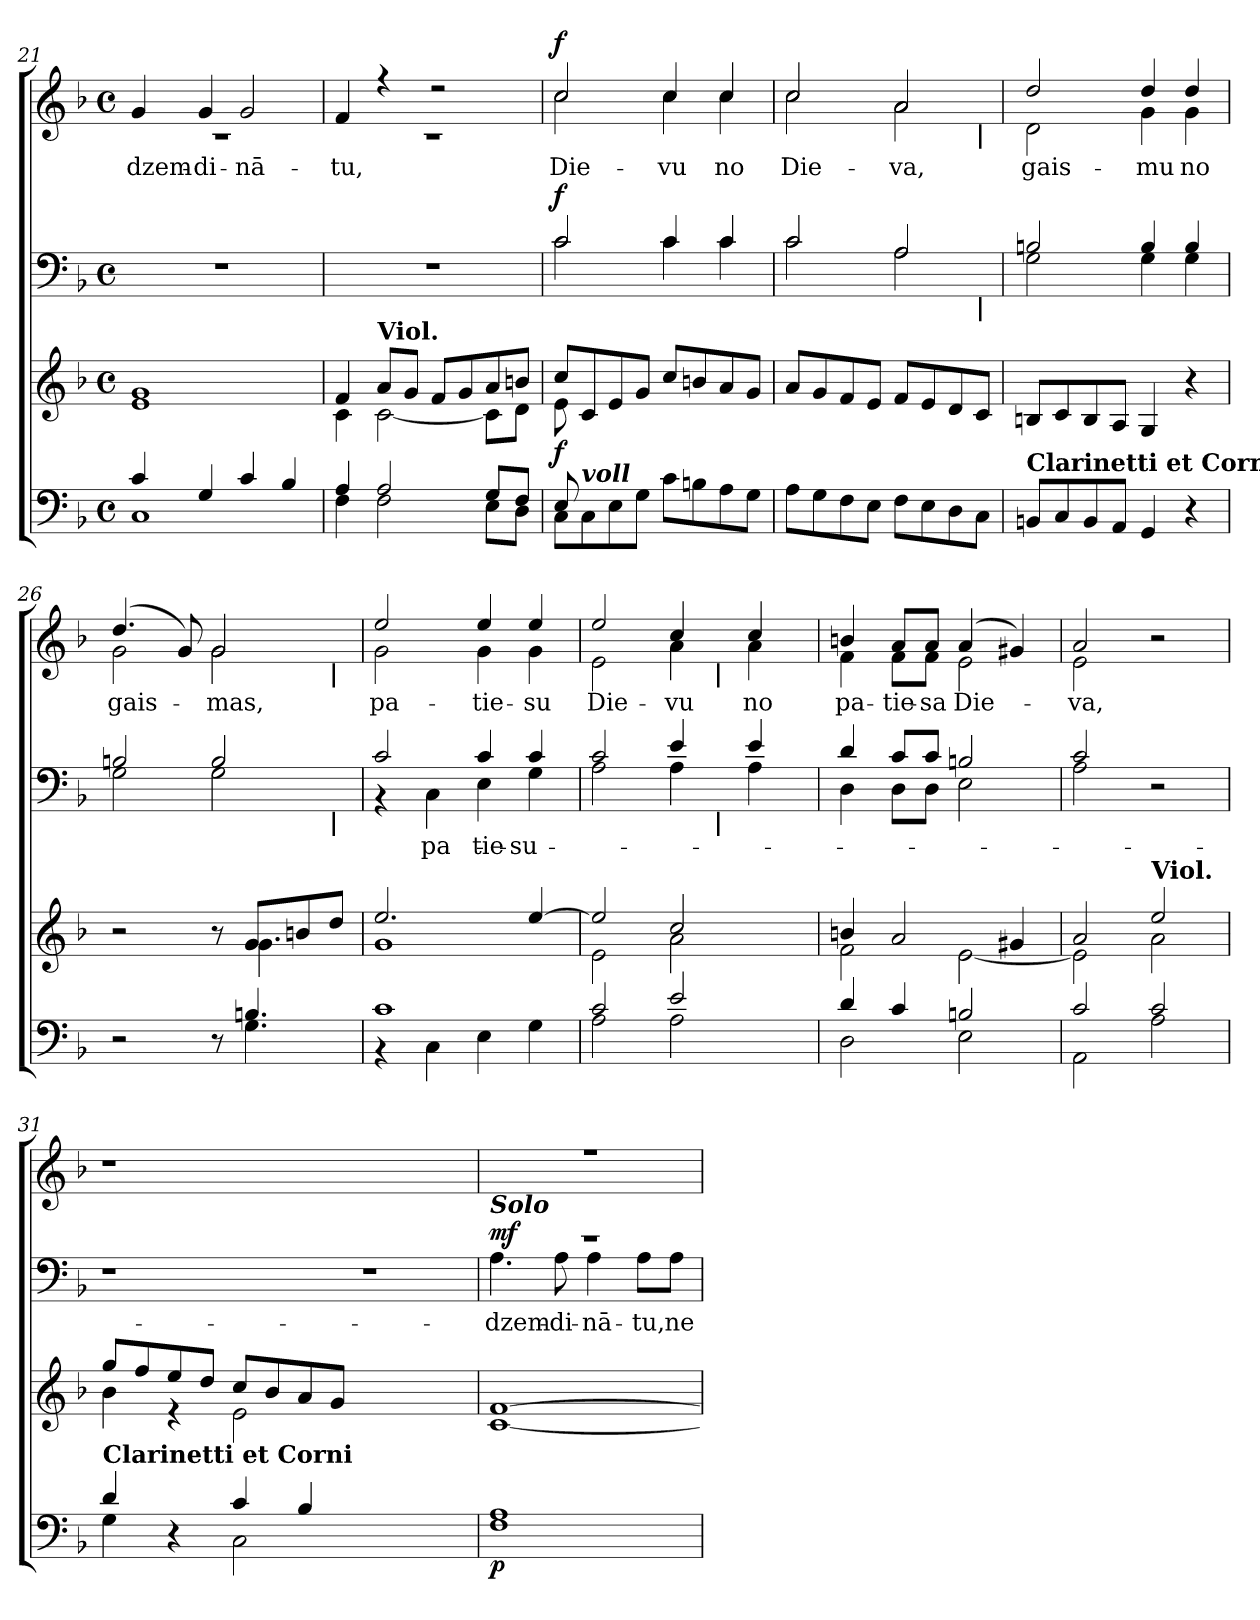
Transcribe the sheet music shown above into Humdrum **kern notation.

**kern	**dynam	**kern	**dynam	**kern	**text	**dynam	**kern	**text	**dynam
*part4	*part4	*part3	*part3	*part2	*part2	*part2	*part1	*part1	*part1
*staff4	*staff4	*staff3	*staff3	*staff2	*staff2	*staff2	*staff1	*staff1	*staff1
*clefF4	*	*clefG2	*	*clefF4	*	*	*clefG2	*	*
*k[b-]	*	*k[b-]	*	*k[b-]	*	*	*k[b-]	*	*
*F:	*	*F:	*	*F:	*	*	*F:	*	*
*M4/4	*	*M4/4	*	*M4/4	*	*	*M4/4	*	*
*met(c)	*	*met(c)	*	*met(c)	*	*	*met(c)	*	*
=21	=21	=21	=21	=21	=21	=21	=21	=21	=21
*^	*	*	*	*	*	*	*	*	*
!	!	!	!	!	!	!	!	!	!LO:LY:b:color=#000000	!
*	*	*	*	*	*	*	*	*^	*	*
4ci/	1Ci	.	1ei 1gi	.	1r	.	.	4gi/	1r	dzem-	.
!	!	!	!	!	!	!	!	!	!	!LO:LY:b:color=#000000	!
4Gi/	.	.	.	.	.	.	.	4gi/	.	-di-	.
!	!	!	!	!	!	!	!	!	!	!LO:LY:b:color=#000000	!
4ci/	.	.	.	.	.	.	.	2gi/	.	-nā-	.
4B-i/	.	.	.	.	.	.	.	.	.	.	.
=22	=22	=22	=22	=22	=22	=22	=22	=22	=22	=22	=22
*	*	*	*^	*	*	*	*	*	*	*	*
!	!	!	!	!	!	!	!	!	!	!	!LO:LY:b:color=#000000	!
4Ai/	4Fi\	.	4fi/	4ci\	.	1r	.	.	4fi/	1r	-tu,	.
!	!	!	!LO:TX:a:B:t=Viol.	!	!	!	!	!	!	!	!	!
2Ai/	2Fi\	.	8ai/L	[2ci\	.	.	.	.	4r	.	.	.
.	.	.	8gi/J	.	.	.	.	.	.	.	.	.
.	.	.	8fi/L	.	.	.	.	.	2r	.	.	.
.	.	.	8gi/	.	.	.	.	.	.	.	.	.
8Gi/L	8Ei\L	.	8ai/	8ci\L]	.	.	.	.	.	.	.	.
8Fi/J	8Di\J	.	8bni/J	8di\J	.	.	.	.	.	.	.	.
=23	=23	=23	=23	=23	=23	=23	=23	=23	=23	=23	=23	=23
*	*	*	*	*	*	*^	*	*	*	*	*	*
!	!	!	!	!	!	!	!	!	!	!	!	!LO:LY:b:color=#000000	!
8Ei/	8Ci\L	.	8cci/L	8ei\	f	2ci/	2ci\	.	f	2cci/	2cci\	Die-	f
!LO:TX:a:Bi:t=voll	!	!	!	!	!	!	!	!	!	!	!	!	!
8ryy	8Ci\	.	8ci/	8ryy	.	.	.	.	.	.	.	.	.
4ryy	8Ei\	.	8ei/	4ryy	.	.	.	.	.	.	.	.	.
.	8Gi\J	.	8gi/J	.	.	.	.	.	.	.	.	.	.
!	!	!	!	!	!	!	!	!	!	!	!	!LO:LY:b:color=#000000	!
2ryy	8ci\L	.	8cci/L	2ryy	.	4ci/	4ci\	.	.	4cci/	4cci\	-vu	.
.	8Bni\	.	8bni/	.	.	.	.	.	.	.	.	.	.
!	!	!	!	!	!	!	!	!	!	!	!	!LO:LY:b:color=#000000	!
.	8Ai\	.	8ai/	.	.	4ci/	4ci\	.	.	4cci/	4cci\	no	.
.	8Gi\J	.	8gi/J	.	.	.	.	.	.	.	.	.	.
*v	*v	*	*	*	*	*	*	*	*	*v	*v	*	*
*	*	*v	*v	*	*	*	*	*	*	*	*
!!LO:LB:g=z
=24	=24	=24	=24	=24	=24	=24	=24	=24	=24	=24
*^	*	*	*	*	*	*	*	*	*	*
!	!	!	!	!	!	!	!	!	!	!LO:LY:b:color=#000000	!
*	*	*	*	*	*	*^	*	*	*^	*	*
*v	*v	*	*	*	*	*	*	*	*	*	*^	*	*
8Ai\L	.	8ai/L	.	2ci/	2ci\	2..ryy	.	.	2cci/	2cci\	2..ryy	Die-	.
8Gi\	.	8gi/	.	.	.	.	.	.	.	.	.	.	.
8Fi\	.	8fi/	.	.	.	.	.	.	.	.	.	.	.
8Ei\J	.	8ei/J	.	.	.	.	.	.	.	.	.	.	.
!	!	!	!	!	!	!	!	!	!	!	!	!LO:LY:b:color=#000000	!
8Fi\L	.	8fi/L	.	2Ai/	2Ai\	.	.	.	2ai/	2ai\	.	-va,	.
8Ei\	.	8ei/	.	.	.	.	.	.	.	.	.	.	.
8Di\	.	8di/	.	.	.	.	.	.	.	.	.	.	.
!	!	!	!	!	!	!	!	!	!	!	!LO:TX:b:B:t=|	!	!
!	!	!	!	!	!	!LO:TX:b:B:t=|	!	!	!	!	!	!	!
8Ci\J	.	8ci/J	.	.	.	8ryy	.	.	.	.	8ryy	.	.
*	*	*	*	*	*v	*v	*	*	*	*	*	*	*
*	*	*	*	*	*	*	*	*v	*v	*v	*	*
=25	=25	=25	=25	=25	=25	=25	=25	=25	=25	=25
*	*	*	*	*	*^	*	*	*^	*	*
*	*	*	*	*	*	*	*	*	*	*^	*	*
!LO:TX:a:B:t=Clarinetti et Corni	!	!	!	!	!	!	!	!	!	!	!	!	!
!	!	!	!	!	!	!	!	!	!	!	!	!LO:LY:b:color=#000000	!
*	*	*	*	*	*v	*v	*	*	*	*	*	*	*
*	*	*	*	*	*	*	*	*	*v	*v	*	*
8BBni/L	.	8Bni/L	.	2Bni/	2Gi\	.	.	2ddi/	2di\	gais-	.
8Ci/	.	8ci/	.	.	.	.	.	.	.	.	.
8BBi/	.	8Bi/	.	.	.	.	.	.	.	.	.
8AAi/J	.	8Ai/J	.	.	.	.	.	.	.	.	.
!	!	!	!	!	!	!	!	!	!	!LO:LY:b:color=#000000	!
4GGi/	.	4Gi/	.	4Bi/	4Gi\	.	.	4ddi/	4gi\	-mu	.
!	!	!	!	!	!	!	!	!	!	!LO:LY:b:color=#000000	!
4r	.	4r	.	4Bi/	4Gi\	.	.	4ddi/	4gi\	no	.
*	*	*	*	*	*	*	*	*v	*v	*	*
=26	=26	=26	=26	=26	=26	=26	=26	=26	=26	=26
*^	*	*^	*	*	*	*	*	*	*	*
*	*	*	*	*	*	*	*	*	*	*^	*	*
!	!	!	!	!	!	!	!	!	!	!	!	!LO:LY:b:color=#000000	!
*	*	*	*	*	*	*	*^	*	*	*	*^	*	*
2r	2ryy	.	2r	2ryy	.	2Bni/	2Gi\	2..ryy	.	.	(4.ddi/	2gi\	2..ryy	gais-	.
.	.	.	.	.	.	.	.	.	.	.	8gi/)	.	.	.	.
!	!	!	!	!	!	!	!	!	!	!	!	!	!	!LO:LY:b:color=#000000	!
8r	8ryy	.	8r	8ryy	.	2Bi/	2Gi\	.	.	.	2gi/	2gi\	.	-mas,	.
4.Bni/	4.Gi\	.	8gi/L	4.gi\	.	.	.	.	.	.	.	.	.	.	.
.	.	.	8bni/	.	.	.	.	.	.	.	.	.	.	.	.
!	!	!	!	!	!	!	!	!	!	!	!	!	!LO:TX:b:B:t=|	!	!
!	!	!	!	!	!	!	!	!LO:TX:b:B:t=|	!	!	!	!	!	!	!
.	.	.	8ddi/J	.	.	.	.	8ryy	.	.	.	.	8ryy	.	.
*	*	*	*	*	*	*	*v	*v	*	*	*	*	*	*	*
*	*	*	*	*	*	*	*	*	*	*v	*v	*v	*	*
!!LO:PB:g=z
=27	=27	=27	=27	=27	=27	=27	=27	=27	=27	=27	=27	=27
*	*	*	*	*	*	*	*^	*	*	*^	*	*
*	*	*	*	*	*	*	*	*	*	*	*	*^	*	*
!	!	!	!	!	!	!	!	!	!	!	!	!	!	!LO:LY:b:color=#000000	!
*	*	*	*	*	*	*	*v	*v	*	*	*	*	*	*	*
*	*	*	*	*	*	*	*	*	*	*	*v	*v	*	*
1ci	4r	.	2.eei/	1gi	.	2ci/	4r	.	.	2eei/	2gi\	pa-	.
!	!	!	!	!	!	!	!	!LO:LY:b:color=#000000	!	!	!	!	!
.	4Ci\	.	.	.	.	.	4Ci\	pa-	.	.	.	.	.
!	!	!	!	!	!	!	!	!LO:LY:b:color=#000000	!	!	!	!	!
!	!	!	!	!	!	!	!	!	!	!	!	!LO:LY:b:color=#000000	!
.	4Ei\	.	.	.	.	4ci/	4Ei\	-tie-	.	4eei/	4gi\	-tie-	.
!	!	!	!	!	!	!	!	!LO:LY:b:color=#000000	!	!	!	!	!
!	!	!	!	!	!	!	!	!	!	!	!	!LO:LY:b:color=#000000	!
.	4Gi\	.	[4eei/	.	.	4ci/	4Gi\	-su	.	4eei/	4gi\	-su	.
*	*	*	*	*	*	*	*	*	*	*v	*v	*	*
=28	=28	=28	=28	=28	=28	=28	=28	=28	=28	=28	=28	=28
*	*	*	*	*	*	*	*	*	*	*^	*	*
!	!	!	!	!	!	!	!	!	!	!	!	!LO:LY:b:color=#000000	!
*	*	*	*	*	*	*	*^	*	*	*	*^	*	*
2ci/	2Ai\	.	2eei/]	2ei\	.	2ci/	2Ai\	2ryy	.	.	2eei/	2ei\	2ryy	Die-	.
!	!	!	!	!	!	!	!	!	!	!	!	!	!	!LO:LY:b:color=#000000	!
2ei/	2Ai\	.	2cci/	2ai\	.	4ei/	4Ai\	16ryy	.	.	4cci/	4ai\	16ryy	-vu	.
.	.	.	.	.	.	.	.	32...ryy	.	.	.	.	32...ryy	.	.
!	!	!	!	!	!	!	!	!	!	!	!	!	!LO:TX:b:B:t=|	!	!
!	!	!	!	!	!	!	!	!LO:TX:b:B:t=|	!	!	!	!	!	!	!
.	.	.	.	.	.	.	.	4ryy	.	.	.	.	4ryy	.	.
!	!	!	!	!	!	!	!	!	!	!	!	!	!	!LO:LY:b:color=#000000	!
.	.	.	.	.	.	4ei/	4Ai\	.	.	.	4cci/	4ai\	.	no	.
.	.	.	.	.	.	.	.	8ryy	.	.	.	.	8ryy	.	.
.	.	.	.	.	.	.	.	256ryy	.	.	.	.	256ryy	.	.
*	*	*	*	*	*	*	*v	*v	*	*	*	*	*	*	*
*	*	*	*	*	*	*	*	*	*	*v	*v	*v	*	*
=29	=29	=29	=29	=29	=29	=29	=29	=29	=29	=29	=29	=29
*	*	*	*	*	*	*	*^	*	*	*^	*	*
*	*	*	*	*	*	*	*	*	*	*	*	*^	*	*
!	!	!	!	!	!	!	!	!	!	!	!	!	!	!LO:LY:b:color=#000000	!
*	*	*	*	*	*	*	*v	*v	*	*	*	*	*	*	*
*	*	*	*	*	*	*	*	*	*	*	*v	*v	*	*
4di/	2Di\	.	4bni/	2fi\	.	4di/	4Di\	.	.	4bni/	4fi\	pa-	.
!	!	!	!	!	!	!	!	!	!	!	!	!LO:LY:b:color=#000000	!
4ci/	.	.	2ai/	.	.	8ci/L	8Di\L	.	.	8ai/L	8fi\L	-tie-	.
!	!	!	!	!	!	!	!	!	!	!	!	!LO:LY:b:color=#000000	!
.	.	.	.	.	.	8ci/J	8Di\J	.	.	8ai/J	8fi\J	-sa	.
!	!	!	!	!	!	!	!	!	!	!	!	!LO:LY:b:color=#000000	!
2Bni/	2Ei\	.	.	[2ei\	.	2Bni/	2Ei\	.	.	(4ai/	2ei\	Die-	.
.	.	.	4g#Xi/	.	.	.	.	.	.	4g#Xi/)	.	.	.
=30	=30	=30	=30	=30	=30	=30	=30	=30	=30	=30	=30	=30	=30
!	!	!	!	!	!	!	!	!	!	!	!	!LO:LY:b:color=#000000	!
2ci/	2AAi\	.	2ai/	2ei\]	.	2ci/	2Ai\	.	.	2ai/	2ei\	-va,	.
!	!	!	!LO:TX:a:B:t=Viol.	!	!	!	!	!	!	!	!	!	!
2ci/	2Ai\	.	2eei/	2ai\	.	2r	2ryy	.	.	2r	2ryy	.	.
=31	=31	=31	=31	=31	=31	=31	=31	=31	=31	=31	=31	=31	=31
!	!	!	!LO:TX:b:B:t=Clarinetti et Corni	!	!	!	!	!	!	!	!	!	!
*	*	*	*	*	*	*v	*v	*	*	*	*	*	*
4di/	4Gi\	.	8ggi/L	4b-i\	.	1r	.	.	1r	1ryy	.	.
.	.	.	8ffi/	.	.	.	.	.	.	.	.	.
4r	4ryy	.	8eei/	4r	.	.	.	.	.	.	.	.
.	.	.	8ddi/J	.	.	.	.	.	.	.	.	.
4ci/	2Ci\	.	8cci/L	2ei\	.	.	.	.	.	.	.	.
.	.	.	8b-i/	.	.	.	.	.	.	.	.	.
4B-i/	.	.	8ai/	.	.	.	.	.	.	.	.	.
.	.	.	8gi/J	.	.	.	.	.	.	.	.	.
1ryy	1ryy	.	1ryy	1ryy	.	1r	.	.	1ryy	1ryy	.	.
*v	*v	*	*	*	*	*	*	*	*	*	*	*
!!LO:LB:g=z	!!
=32	=32	=32	=32	=32	=32	=32	=32	=32	=32	=32	=32
*	*	*	*	*	*^	*	*	*	*	*	*
*^	*	*	*	*	*	*	*	*	*	*	*	*
!	!	!	!	!	!	!LO:TX:a:Bi:t=Solo	!	!	!	!	!	!	!
!	!	!	!	!	!	!	!	!LO:LY:a:color=#000000	!	!	!	!	!
*v	*v	*	*	*	*	*	*	*	*	*	*	*	*
1Fi 1Ai	p	[1fi	[1ci	.	1r	4.Ai\	dzem-	mf	1r	1ryy	.	.
!	!	!	!	!	!	!	!LO:LY:a:color=#000000	!	!	!	!	!
.	.	.	.	.	.	8Ai\	-di-	.	.	.	.	.
!	!	!	!	!	!	!	!LO:LY:a:color=#000000	!	!	!	!	!
.	.	.	.	.	.	4Ai\	-nā-	.	.	.	.	.
!	!	!	!	!	!	!	!LO:LY:a:color=#000000	!	!	!	!	!
.	.	.	.	.	.	8Ai\L	-tu,	.	.	.	.	.
!	!	!	!	!	!	!	!LO:LY:a:color=#000000	!	!	!	!	!
.	.	.	.	.	.	8Ai\J	ne	.	.	.	.	.
*	*	*v	*v	*	*	*	*	*	*v	*v	*	*
*	*	*	*	*v	*v	*	*	*	*	*
=	=	=	=	=	=	=	=	=	=
*-	*-	*-	*-	*-	*-	*-	*-	*-	*-
